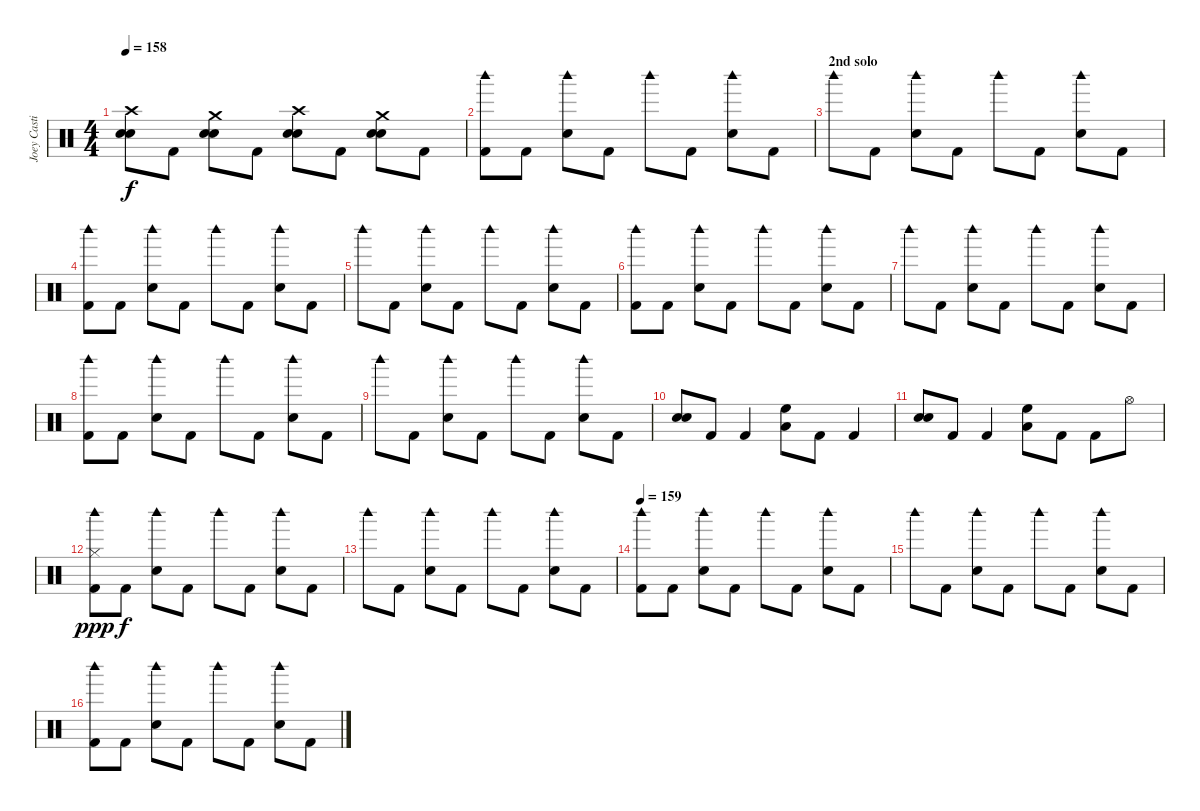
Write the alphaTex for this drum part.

\track ("Joey Castillo - drums" "Joey Casti") {instrument percussion}
\staff {score}
\articulation defaults
\ts (4 4)
\tempo 158
\clef neutral
\ks c
("Crash high (hit)" "Electric Snare (hit)" "Snare (hit) 2").8{dy f} "Kick (hit) 2".8 ("Crash medium (hit)" "Electric Snare (hit)" "Snare (hit) 2").8 "Kick (hit) 2".8 ("Crash high (hit)" "Electric Snare (hit)" "Snare (hit) 2").8 "Kick (hit) 2".8 ("Crash medium (hit)" "Electric Snare (hit)" "Snare (hit) 2").8 "Kick (hit) 2".8 |
("Woodblock high (hit)" "Kick (hit) 2").8 "Kick (hit) 2".8 ("Woodblock high (hit)" "Electric Snare (hit)").8 "Kick (hit) 2".8 "Woodblock high (hit)".8 "Kick (hit) 2".8 ("Woodblock high (hit)" "Electric Snare (hit)").8 "Kick (hit) 2".8 |
\section ("" "2nd solo")
"Woodblock high (hit)".8 "Kick (hit) 2".8 ("Woodblock high (hit)" "Electric Snare (hit)").8 "Kick (hit) 2".8 "Woodblock high (hit)".8 "Kick (hit) 2".8 ("Woodblock high (hit)" "Electric Snare (hit)").8 "Kick (hit) 2".8 |
("Woodblock high (hit)" "Kick (hit) 2").8 "Kick (hit) 2".8 ("Woodblock high (hit)" "Electric Snare (hit)").8 "Kick (hit) 2".8 "Woodblock high (hit)".8 "Kick (hit) 2".8 ("Woodblock high (hit)" "Electric Snare (hit)").8 "Kick (hit) 2".8 |
"Woodblock high (hit)".8 "Kick (hit) 2".8 ("Woodblock high (hit)" "Electric Snare (hit)").8 "Kick (hit) 2".8 "Woodblock high (hit)".8 "Kick (hit) 2".8 ("Woodblock high (hit)" "Electric Snare (hit)").8 "Kick (hit) 2".8 |
("Woodblock high (hit)" "Kick (hit) 2").8 "Kick (hit) 2".8 ("Woodblock high (hit)" "Electric Snare (hit)").8 "Kick (hit) 2".8 "Woodblock high (hit)".8 "Kick (hit) 2".8 ("Woodblock high (hit)" "Electric Snare (hit)").8 "Kick (hit) 2".8 |
"Woodblock high (hit)".8 "Kick (hit) 2".8 ("Woodblock high (hit)" "Electric Snare (hit)").8 "Kick (hit) 2".8 "Woodblock high (hit)".8 "Kick (hit) 2".8 ("Woodblock high (hit)" "Electric Snare (hit)").8 "Kick (hit) 2".8 |
("Woodblock high (hit)" "Kick (hit) 2").8 "Kick (hit) 2".8 ("Woodblock high (hit)" "Electric Snare (hit)").8 "Kick (hit) 2".8 "Woodblock high (hit)".8 "Kick (hit) 2".8 ("Woodblock high (hit)" "Electric Snare (hit)").8 "Kick (hit) 2".8 |
"Woodblock high (hit)".8 "Kick (hit) 2".8 ("Woodblock high (hit)" "Electric Snare (hit)").8 "Kick (hit) 2".8 "Woodblock high (hit)".8 "Kick (hit) 2".8 ("Woodblock high (hit)" "Electric Snare (hit)").8 "Kick (hit) 2".8 |
("Electric Snare (hit)" "Snare (hit) 2").8 "Kick (hit) 2".8 "Kick (hit) 2".4 ("High Floor Tom (hit)" "Low Floor Tom (hit)").8 "Kick (hit) 2".8 "Kick (hit) 2".4 |
("Electric Snare (hit)" "Snare (hit) 2").8 "Kick (hit) 2".8 "Kick (hit) 2".4 ("High Floor Tom (hit)" "Low Floor Tom (hit)").8 "Kick (hit) 2".8 "Kick (hit) 2".8 "Hi-Hat (open)".8 |
("Woodblock high (hit)" "Hi-Hat (closed)" "Kick (hit) 2").8{dy ppp} "Kick (hit) 2".8{dy f} ("Woodblock high (hit)" "Electric Snare (hit)").8 "Kick (hit) 2".8 "Woodblock high (hit)".8 "Kick (hit) 2".8 ("Woodblock high (hit)" "Electric Snare (hit)").8 "Kick (hit) 2".8 |
"Woodblock high (hit)".8 "Kick (hit) 2".8 ("Woodblock high (hit)" "Electric Snare (hit)").8 "Kick (hit) 2".8 "Woodblock high (hit)".8 "Kick (hit) 2".8 ("Woodblock high (hit)" "Electric Snare (hit)").8 "Kick (hit) 2".8 |
\tempo 159
("Woodblock high (hit)" "Kick (hit) 2").8 "Kick (hit) 2".8 ("Woodblock high (hit)" "Electric Snare (hit)").8 "Kick (hit) 2".8 "Woodblock high (hit)".8 "Kick (hit) 2".8 ("Woodblock high (hit)" "Electric Snare (hit)").8 "Kick (hit) 2".8 |
"Woodblock high (hit)".8 "Kick (hit) 2".8 ("Woodblock high (hit)" "Electric Snare (hit)").8 "Kick (hit) 2".8 "Woodblock high (hit)".8 "Kick (hit) 2".8 ("Woodblock high (hit)" "Electric Snare (hit)").8 "Kick (hit) 2".8 |
("Woodblock high (hit)" "Kick (hit) 2").8 "Kick (hit) 2".8 ("Woodblock high (hit)" "Electric Snare (hit)").8 "Kick (hit) 2".8 "Woodblock high (hit)".8 "Kick (hit) 2".8 ("Woodblock high (hit)" "Electric Snare (hit)").8 "Kick (hit) 2".8
